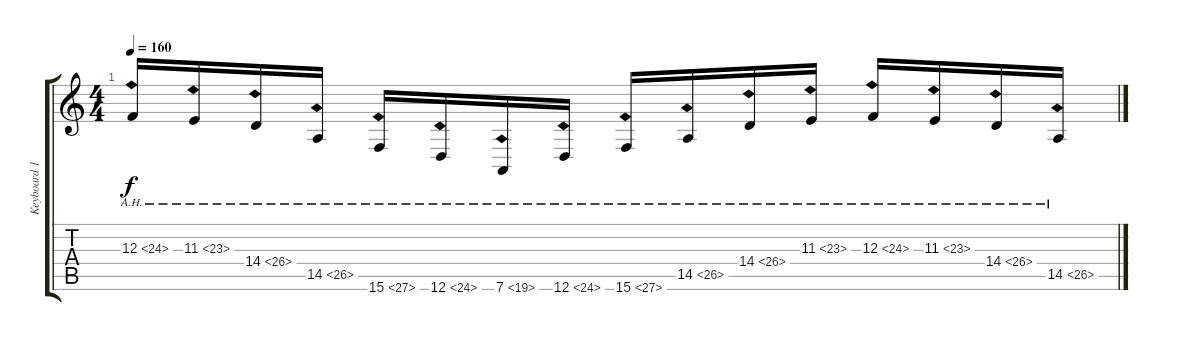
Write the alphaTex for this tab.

\track ("Keyboard 1" "Keyboard 1") {instrument lead2sawtooth}
\staff {score tabs}
\tuning (D4 A3 F3 C3 G2 D2) {hide}
\ts (4 4)
\tempo 160
\clef g2
\ks c
12.3{ah 12}.16{dy f} 11.3{ah 12}.16 14.4{ah 12}.16 14.5{ah 12}.16 15.6{ah 12}.16 12.6{ah 12}.16 7.6{ah 12}.16 12.6{ah 12}.16 15.6{ah 12}.16 14.5{ah 12}.16 14.4{ah 12}.16 11.3{ah 12}.16 12.3{ah 12}.16 11.3{ah 12}.16 14.4{ah 12}.16 14.5{ah 12}.16
